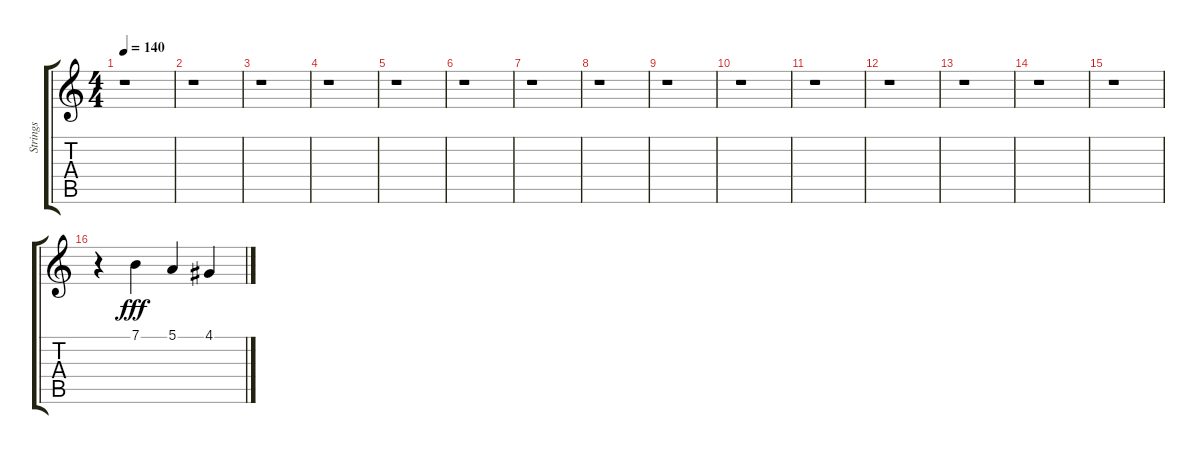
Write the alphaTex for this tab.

\track ("Strings" "Strings") {instrument stringensemble1}
\staff {score tabs}
\tuning (E4 B3 G3 D3 A2 E2) {hide}
\ts (4 4)
\tempo 140
\clef g2
\ks c
r.1{dy fff} |
r.1 |
r.1 |
r.1 |
r.1 |
r.1 |
r.1 |
r.1 |
r.1 |
r.1 |
r.1 |
r.1 |
r.1 |
r.1 |
r.1 |
r.4 7.1.4 5.1.4 4.1.4
